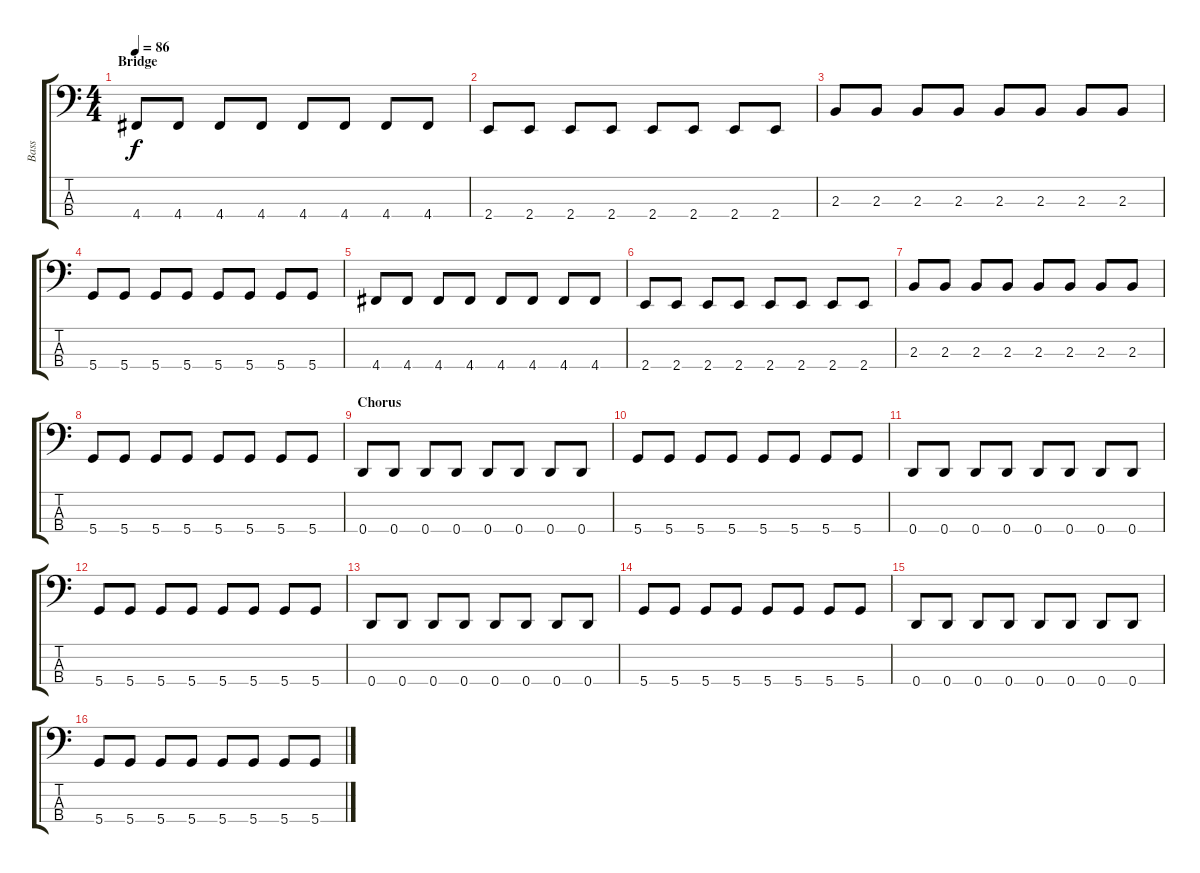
\track ("Bass" "Bass") {instrument electricbassfinger}
\staff {score tabs}
\tuning (G2 D2 A1 D1) {hide}
\ts (4 4)
\section ("" "Bridge")
\tempo 86
\clef f4
\ks c
4.4.8{dy f} 4.4.8 4.4.8 4.4.8 4.4.8 4.4.8 4.4.8 4.4.8 |
2.4.8 2.4.8 2.4.8 2.4.8 2.4.8 2.4.8 2.4.8 2.4.8 |
2.3.8 2.3.8 2.3.8 2.3.8 2.3.8 2.3.8 2.3.8 2.3.8 |
5.4.8 5.4.8 5.4.8 5.4.8 5.4.8 5.4.8 5.4.8 5.4.8 |
4.4.8 4.4.8 4.4.8 4.4.8 4.4.8 4.4.8 4.4.8 4.4.8 |
2.4.8 2.4.8 2.4.8 2.4.8 2.4.8 2.4.8 2.4.8 2.4.8 |
2.3.8 2.3.8 2.3.8 2.3.8 2.3.8 2.3.8 2.3.8 2.3.8 |
5.4.8 5.4.8 5.4.8 5.4.8 5.4.8 5.4.8 5.4.8 5.4.8 |
\section ("" "Chorus")
0.4.8 0.4.8 0.4.8 0.4.8 0.4.8 0.4.8 0.4.8 0.4.8 |
5.4.8 5.4.8 5.4.8 5.4.8 5.4.8 5.4.8 5.4.8 5.4.8 |
0.4.8 0.4.8 0.4.8 0.4.8 0.4.8 0.4.8 0.4.8 0.4.8 |
5.4.8 5.4.8 5.4.8 5.4.8 5.4.8 5.4.8 5.4.8 5.4.8 |
0.4.8 0.4.8 0.4.8 0.4.8 0.4.8 0.4.8 0.4.8 0.4.8 |
5.4.8 5.4.8 5.4.8 5.4.8 5.4.8 5.4.8 5.4.8 5.4.8 |
0.4.8 0.4.8 0.4.8 0.4.8 0.4.8 0.4.8 0.4.8 0.4.8 |
5.4.8 5.4.8 5.4.8 5.4.8 5.4.8 5.4.8 5.4.8 5.4.8
